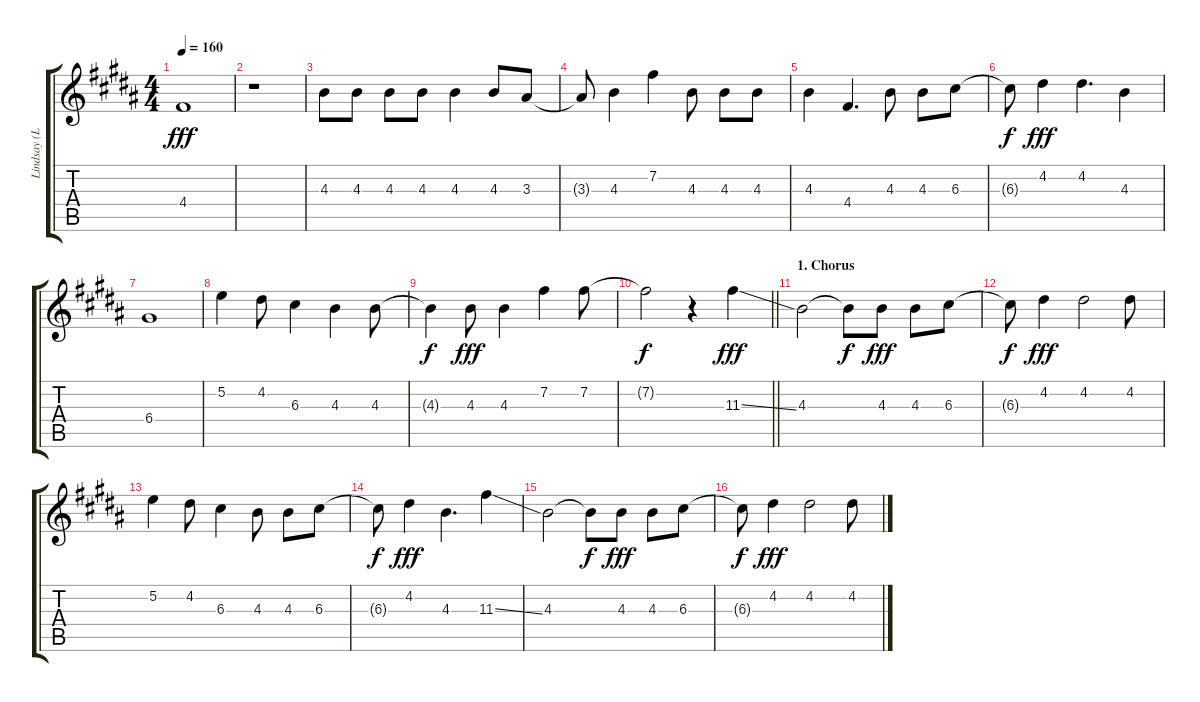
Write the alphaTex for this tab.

\track ("Lindsay (Lead Guitar & Vocals)" "Lindsay (L") {instrument distortionguitar}
\staff {score tabs}
\tuning (E4 B3 G3 D3 A2 E2) {hide}
\ts (4 4)
\tempo 160
\clef g2
\ks b
4.4{t}.1{dy fff} |
r.1 |
4.3.8 4.3.8 4.3.8 4.3.8 4.3.4 4.3.8 3.3.8 |
3.3{t}.8 4.3.4 7.2.4 4.3.8 4.3.8 4.3.8 |
4.3.4 4.4.4{d} 4.3.8 4.3.8 6.3.8 |
6.3{t}.8{dy f} 4.2.4{dy fff} 4.2.4{d} 4.3.4 |
6.4.1 |
5.2.4 4.2.8 6.3.4 4.3.4 4.3.8 |
4.3{t}.4{dy f} 4.3.8{dy fff} 4.3.4 7.2.4 7.2.8 |
\barLineRight lightlight
7.2{t}.2{dy f} r.4 11.3{ss}.4{dy fff volume 12} |
\section ("" "1. Chorus")
4.3.2 4.3{t}.8{dy f} 4.3.8{dy fff} 4.3.8 6.3.8 |
6.3{t}.8{dy f} 4.2.4{dy fff} 4.2.2 4.2.8 |
5.2.4 4.2.8 6.3.4 4.3.8 4.3.8 6.3.8 |
6.3{t}.8{dy f} 4.2.4{dy fff} 4.3.4{d} 11.3{ss}.4 |
4.3.2 4.3{t}.8{dy f} 4.3.8{dy fff} 4.3.8 6.3.8 |
6.3{t}.8{dy f} 4.2.4{dy fff} 4.2.2 4.2.8
